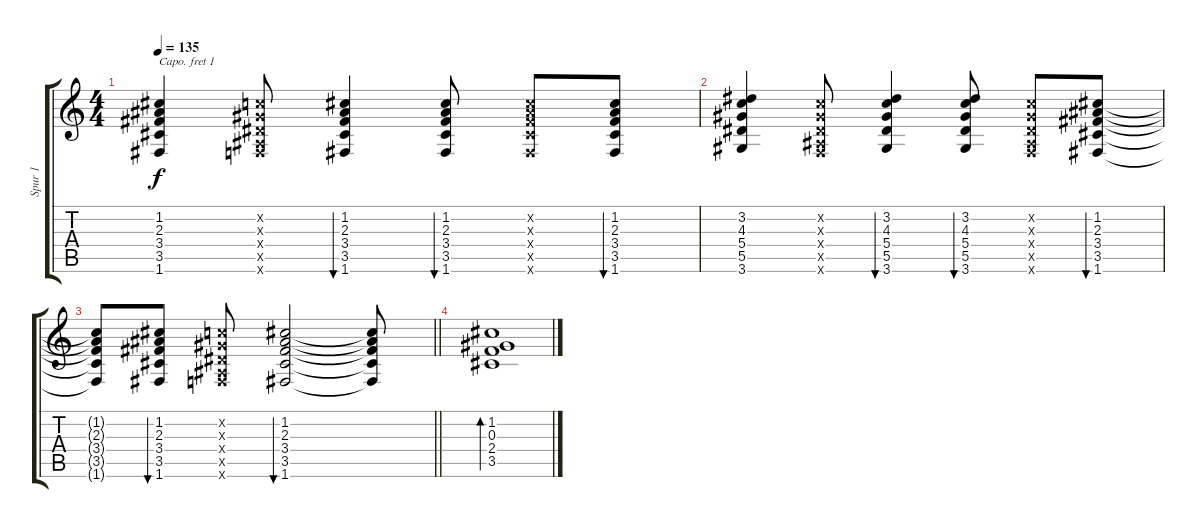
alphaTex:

\track ("Spur 1" "Spur 1") {instrument acousticguitarsteel}
\staff {score tabs}
\capo 1
\tuning (E4 B3 G3 D3 A2 E2) {hide}
\ts (4 4)
\tempo 135
\clef g2
\ks c
(1.2 2.3 3.4 3.5 1.6).4{dy f} (0.2{x} 0.3{x} 0.4{x} 0.5{x} 0.6{x}).8 (1.2 2.3 3.4 3.5 1.6).4{bu 60} (1.2 2.3 3.4 3.5 1.6).8{bu 60} (1.2{x} 2.3{x} 3.4{x} 3.5{x} 1.6{x}).8 (1.2 2.3 3.4 3.5 1.6).8{bu 60} |
(3.2 4.3 5.4 5.5 3.6).4 (0.2{x} 0.3{x} 0.4{x} 0.5{x} 0.6{x}).8 (3.2 4.3 5.4 5.5 3.6).4{bu 60} (3.2 4.3 5.4 5.5 3.6).8{bu 60} (0.2{x} 0.3{x} 0.4{x} 0.5{x} 0.6{x}).8 (1.2 2.3 3.4 3.5 1.6).8{bu 60} |
\barLineRight lightlight
(1.2{t} 2.3{t} 3.4{t} 3.5{t} 1.6{t}).8 (1.2 2.3 3.4 3.5 1.6).8{bu 60} (0.2{x} 0.3{x} 0.4{x} 0.5{x} 0.6{x}).8 (1.2 2.3 3.4 3.5 1.6).2{bu 60} (1.2{t} 2.3{t} 3.4{t} 3.5{t} 1.6{t}).8 |
(1.2 0.3 2.4 3.5).1{bd 480}
